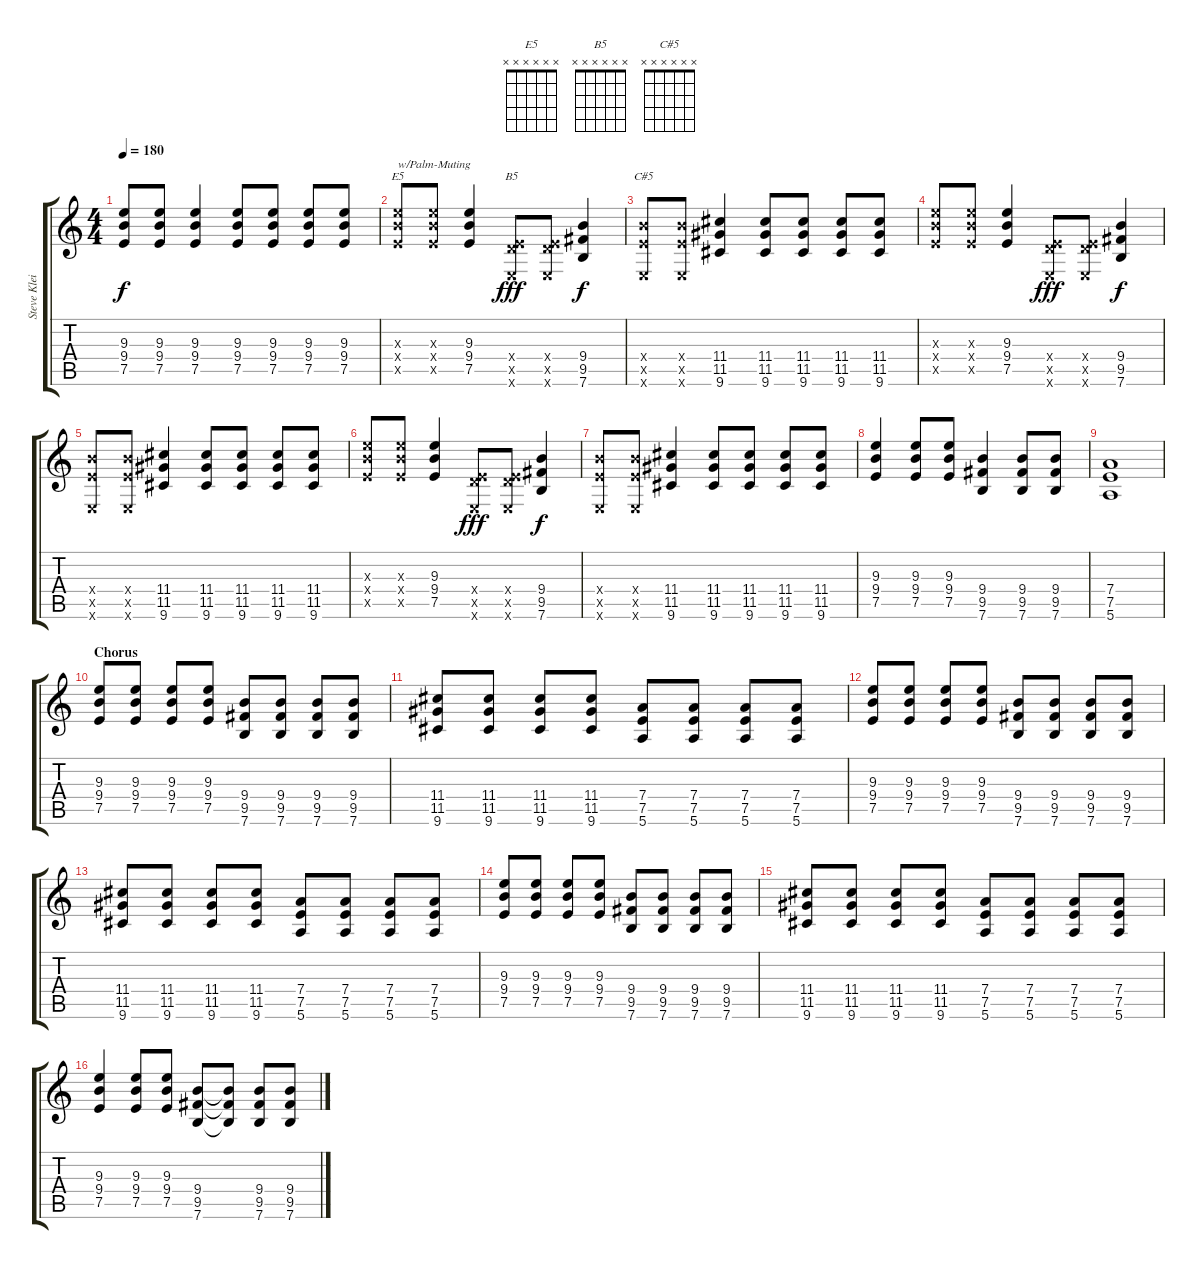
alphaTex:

\track ("Steve Klein - Guitar" "Steve Klei") {instrument overdrivenguitar}
\staff {score tabs}
\tuning (E4 B3 G3 D3 A2 E2) {hide}
\chord ("E5" x x x x x x) {firstfret 0}
\chord ("B5" x x x x x x) {firstfret 0}
\chord ("C#5" x x x x x x) {firstfret 0}
\ts (4 4)
\tempo 180
\clef g2
\ks c
(9.3{t} 9.4{t} 7.5{t}).8{dy f} (9.3 9.4 7.5).8 (9.3 9.4 7.5).4 (9.3 9.4 7.5).8 (9.3 9.4 7.5).8 (9.3 9.4 7.5).8 (9.3 9.4 7.5).8 |
(9.3{x} 9.4{x} 7.5{x}).8{ch "E5" txt "w/Palm-Muting"} (9.3{x} 9.4{x} 7.5{x}).8 (9.3 9.4 7.5).4 (0.4{x} 7.5{x} 0.6{x}).8{ch "B5" dy fff} (0.4{x} 7.5{x} 0.6{x}).8 (9.4 9.5 7.6).4{dy f} |
(9.4{x} 7.5{x} 0.6{x}).8{ch "C#5"} (9.4{x} 7.5{x} 0.6{x}).8 (11.4 11.5 9.6).4 (11.4 11.5 9.6).8 (11.4 11.5 9.6).8 (11.4 11.5 9.6).8 (11.4 11.5 9.6).8 |
(9.3{x} 9.4{x} 7.5{x}).8 (9.3{x} 9.4{x} 7.5{x}).8 (9.3 9.4 7.5).4 (0.4{x} 7.5{x} 0.6{x}).8{dy fff} (0.4{x} 7.5{x} 0.6{x}).8 (9.4 9.5 7.6).4{dy f} |
(9.4{x} 7.5{x} 0.6{x}).8 (9.4{x} 7.5{x} 0.6{x}).8 (11.4 11.5 9.6).4 (11.4 11.5 9.6).8 (11.4 11.5 9.6).8 (11.4 11.5 9.6).8 (11.4 11.5 9.6).8 |
(9.3{x} 9.4{x} 7.5{x}).8 (9.3{x} 9.4{x} 7.5{x}).8 (9.3 9.4 7.5).4 (0.4{x} 7.5{x} 0.6{x}).8{dy fff} (0.4{x} 7.5{x} 0.6{x}).8 (9.4 9.5 7.6).4{dy f} |
(9.4{x} 7.5{x} 0.6{x}).8 (9.4{x} 7.5{x} 0.6{x}).8 (11.4 11.5 9.6).4 (11.4 11.5 9.6).8 (11.4 11.5 9.6).8 (11.4 11.5 9.6).8 (11.4 11.5 9.6).8 |
(9.3 9.4 7.5).4 (9.3 9.4 7.5).8 (9.3 9.4 7.5).8 (9.4 9.5 7.6).4 (9.4 9.5 7.6).8 (9.4 9.5 7.6).8 |
(7.4 7.5 5.6).1 |
\section ("" "Chorus")
(9.3 9.4 7.5).8 (9.3 9.4 7.5).8 (9.3 9.4 7.5).8 (9.3 9.4 7.5).8 (9.4 9.5 7.6).8 (9.4 9.5 7.6).8 (9.4 9.5 7.6).8 (9.4 9.5 7.6).8 |
(11.4 11.5 9.6).8 (11.4 11.5 9.6).8 (11.4 11.5 9.6).8 (11.4 11.5 9.6).8 (7.4 7.5 5.6).8 (7.4 7.5 5.6).8 (7.4 7.5 5.6).8 (7.4 7.5 5.6).8 |
(9.3 9.4 7.5).8 (9.3 9.4 7.5).8 (9.3 9.4 7.5).8 (9.3 9.4 7.5).8 (9.4 9.5 7.6).8 (9.4 9.5 7.6).8 (9.4 9.5 7.6).8 (9.4 9.5 7.6).8 |
(11.4 11.5 9.6).8 (11.4 11.5 9.6).8 (11.4 11.5 9.6).8 (11.4 11.5 9.6).8 (7.4 7.5 5.6).8 (7.4 7.5 5.6).8 (7.4 7.5 5.6).8 (7.4 7.5 5.6).8 |
(9.3 9.4 7.5).8 (9.3 9.4 7.5).8 (9.3 9.4 7.5).8 (9.3 9.4 7.5).8 (9.4 9.5 7.6).8 (9.4 9.5 7.6).8 (9.4 9.5 7.6).8 (9.4 9.5 7.6).8 |
(11.4 11.5 9.6).8 (11.4 11.5 9.6).8 (11.4 11.5 9.6).8 (11.4 11.5 9.6).8 (7.4 7.5 5.6).8 (7.4 7.5 5.6).8 (7.4 7.5 5.6).8 (7.4 7.5 5.6).8 |
(9.3 9.4 7.5).4 (9.3 9.4 7.5).8 (9.3 9.4 7.5).8 (9.4 9.5 7.6).8 (9.4{t} 9.5{t} 7.6{t}).8 (9.4 9.5 7.6).8 (9.4 9.5 7.6).8
